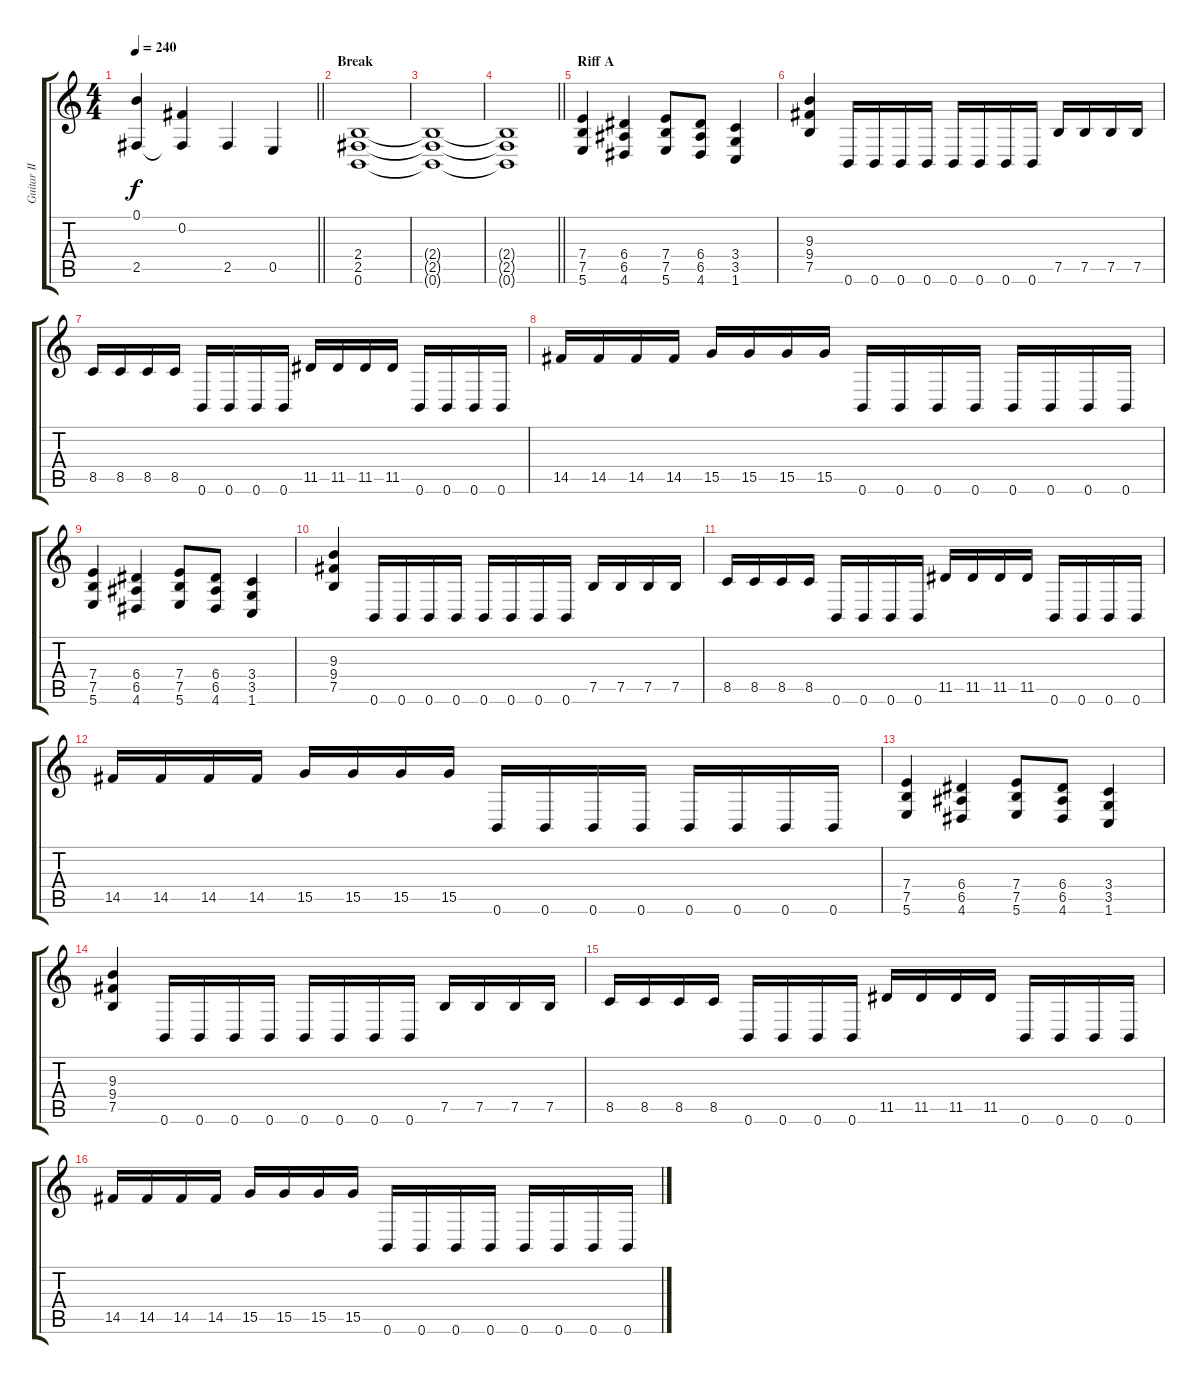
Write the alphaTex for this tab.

\track ("Guitar II" "Guitar II") {instrument distortionguitar}
\staff {score tabs}
\tuning (B3 Gb3 D3 A2 E2 B1) {hide}
\ts (4 4)
\tempo 240
\clef g2
\barLineRight lightlight
\ks c
(0.1 2.5{t}).4{dy f} (0.2 2.5{t}).4 2.5.4 0.5.4 |
\section ("" "Break")
(2.4 2.5 0.6).1 |
(2.4{t} 2.5{t} 0.6{t}).1 |
\barLineRight lightlight
(2.4{t} 2.5{t} 0.6{t}).1 |
\section ("" "Riff A")
(7.4 7.5 5.6).4 (6.4 6.5 4.6).4 (7.4 7.5 5.6).8 (6.4 6.5 4.6).8 (3.4 3.5 1.6).4 |
(9.3 9.4 7.5).4 0.6.16 0.6.16 0.6.16 0.6.16 0.6.16 0.6.16 0.6.16 0.6.16 7.5.16 7.5.16 7.5.16 7.5.16 |
8.5.16 8.5.16 8.5.16 8.5.16 0.6.16 0.6.16 0.6.16 0.6.16 11.5.16 11.5.16 11.5.16 11.5.16 0.6.16 0.6.16 0.6.16 0.6.16 |
14.5.16 14.5.16 14.5.16 14.5.16 15.5.16 15.5.16 15.5.16 15.5.16 0.6.16 0.6.16 0.6.16 0.6.16 0.6.16 0.6.16 0.6.16 0.6.16 |
(7.4 7.5 5.6).4 (6.4 6.5 4.6).4 (7.4 7.5 5.6).8 (6.4 6.5 4.6).8 (3.4 3.5 1.6).4 |
(9.3 9.4 7.5).4 0.6.16 0.6.16 0.6.16 0.6.16 0.6.16 0.6.16 0.6.16 0.6.16 7.5.16 7.5.16 7.5.16 7.5.16 |
8.5.16 8.5.16 8.5.16 8.5.16 0.6.16 0.6.16 0.6.16 0.6.16 11.5.16 11.5.16 11.5.16 11.5.16 0.6.16 0.6.16 0.6.16 0.6.16 |
14.5.16 14.5.16 14.5.16 14.5.16 15.5.16 15.5.16 15.5.16 15.5.16 0.6.16 0.6.16 0.6.16 0.6.16 0.6.16 0.6.16 0.6.16 0.6.16 |
(7.4 7.5 5.6).4 (6.4 6.5 4.6).4 (7.4 7.5 5.6).8 (6.4 6.5 4.6).8 (3.4 3.5 1.6).4 |
(9.3 9.4 7.5).4 0.6.16 0.6.16 0.6.16 0.6.16 0.6.16 0.6.16 0.6.16 0.6.16 7.5.16 7.5.16 7.5.16 7.5.16 |
8.5.16 8.5.16 8.5.16 8.5.16 0.6.16 0.6.16 0.6.16 0.6.16 11.5.16 11.5.16 11.5.16 11.5.16 0.6.16 0.6.16 0.6.16 0.6.16 |
14.5.16 14.5.16 14.5.16 14.5.16 15.5.16 15.5.16 15.5.16 15.5.16 0.6.16 0.6.16 0.6.16 0.6.16 0.6.16 0.6.16 0.6.16 0.6.16
